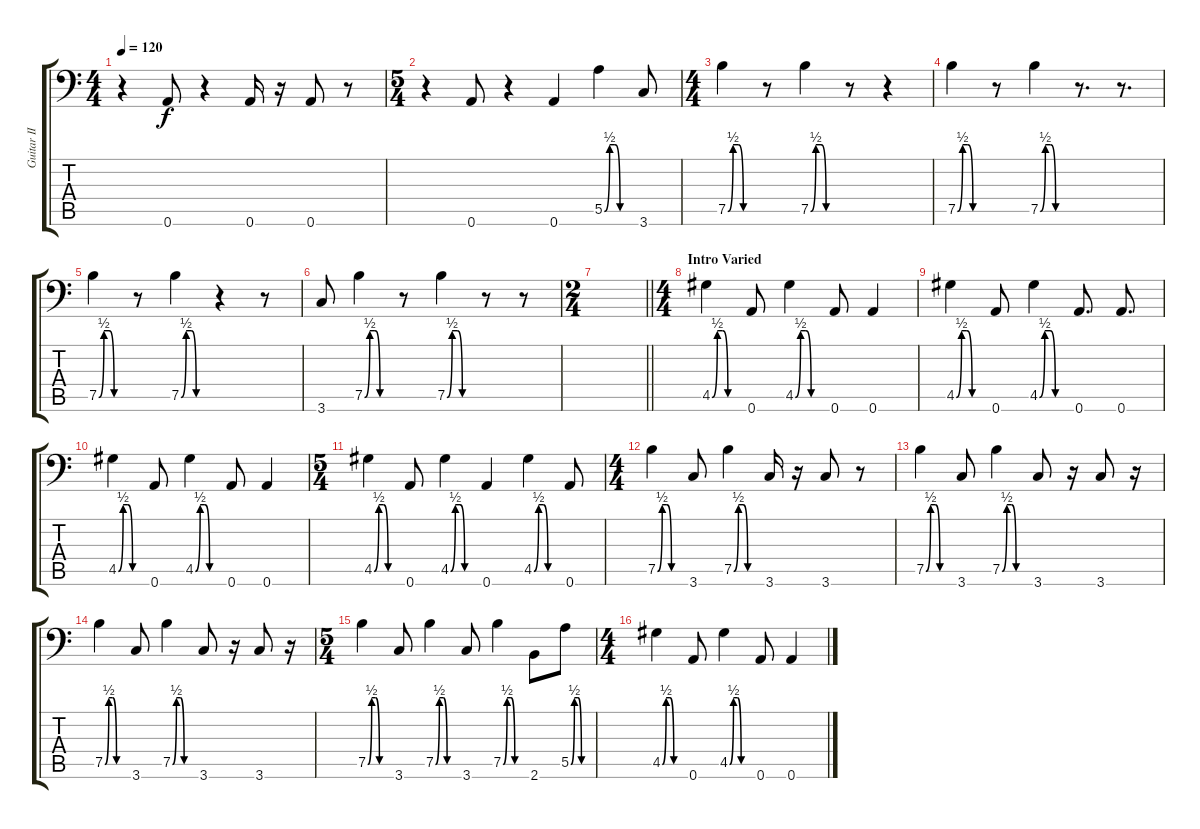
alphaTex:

\track ("Guitar II" "Guitar II") {instrument overdrivenguitar}
\staff {score tabs}
\tuning (B3 Gb3 D3 A2 E2 A1) {hide}
\ts (4 4)
\tempo 120
\clef f4
\ks c
r.4{dy f} 0.6.8 r.4 0.6.16 r.16 0.6.8 r.8 |
\ts (5 4)
r.4 0.6.8 r.4 0.6.4 5.5{be (custom 0 0 10 2 20 2 30 0 60 0)}.4 3.6.8 |
\ts (4 4)
7.5{be (custom 0 0 10 2 20 2 30 0 60 0)}.4 r.8 7.5{be (custom 0 0 10 2 20 2 30 0 60 0)}.4 r.8 r.4 |
7.5{be (custom 0 0 10 2 20 2 30 0 60 0)}.4 r.8 7.5{be (custom 0 0 10 2 20 2 30 0 60 0)}.4 r.8{d} r.8{d} |
7.5{be (custom 0 0 10 2 20 2 30 0 60 0)}.4 r.8 7.5{be (custom 0 0 10 2 20 2 30 0 60 0)}.4 r.4 r.8 |
3.6.8 7.5{be (custom 0 0 10 2 20 2 30 0 60 0)}.4 r.8 7.5{be (custom 0 0 10 2 20 2 30 0 60 0)}.4 r.8 r.8 |
\ts (2 4)
\barLineRight lightlight
|
\ts (4 4)
\section ("" "Intro Varied")
4.5{be (custom 0 0 10 2 20 2 30 0 60 0)}.4 0.6.8 4.5{be (custom 0 0 10 2 20 2 30 0 60 0)}.4 0.6.8 0.6.4 |
4.5{be (custom 0 0 10 2 20 2 30 0 60 0)}.4 0.6.8 4.5{be (custom 0 0 10 2 20 2 30 0 60 0)}.4 0.6.8{d} 0.6.8{d} |
4.5{be (custom 0 0 10 2 20 2 30 0 60 0)}.4 0.6.8 4.5{be (custom 0 0 10 2 20 2 30 0 60 0)}.4 0.6.8 0.6.4 |
\ts (5 4)
4.5{be (custom 0 0 10 2 20 2 30 0 60 0)}.4 0.6.8 4.5{be (custom 0 0 10 2 20 2 30 0 60 0)}.4 0.6.4 4.5{be (custom 0 0 10 2 20 2 30 0 60 0)}.4 0.6.8 |
\ts (4 4)
7.5{be (custom 0 0 10 2 20 2 30 0 60 0)}.4 3.6.8 7.5{be (custom 0 0 10 2 20 2 30 0 60 0)}.4 3.6.16 r.16 3.6.8 r.8 |
7.5{be (custom 0 0 10 2 20 2 30 0 60 0)}.4 3.6.8 7.5{be (custom 0 0 10 2 20 2 30 0 60 0)}.4 3.6.8 r.16 3.6.8 r.16 |
7.5{be (custom 0 0 10 2 20 2 30 0 60 0)}.4 3.6.8 7.5{be (custom 0 0 10 2 20 2 30 0 60 0)}.4 3.6.8 r.16 3.6.8 r.16 |
\ts (5 4)
7.5{be (custom 0 0 10 2 20 2 30 0 60 0)}.4 3.6.8 7.5{be (custom 0 0 10 2 20 2 30 0 60 0)}.4 3.6.8 7.5{be (custom 0 0 10 2 20 2 30 0 60 0)}.4 2.6.8 5.5{be (custom 0 0 10 2 20 2 30 0 60 0)}.8 |
\ts (4 4)
4.5{be (custom 0 0 10 2 20 2 30 0 60 0)}.4 0.6.8 4.5{be (custom 0 0 10 2 20 2 30 0 60 0)}.4 0.6.8 0.6.4
